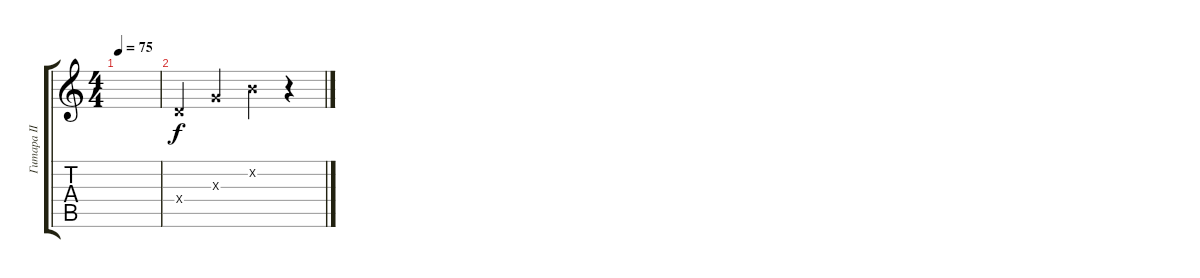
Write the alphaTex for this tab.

\track ("Гитара II" "Гитара II") {instrument overdrivenguitar}
\staff {score tabs}
\tuning (E4 B3 G3 D3 A2 E2) {hide}
\ts (4 4)
\tempo 75
\clef g2
\ks c
|
0.4{x}.4 0.3{x}.4 0.2{x}.4 r.4
